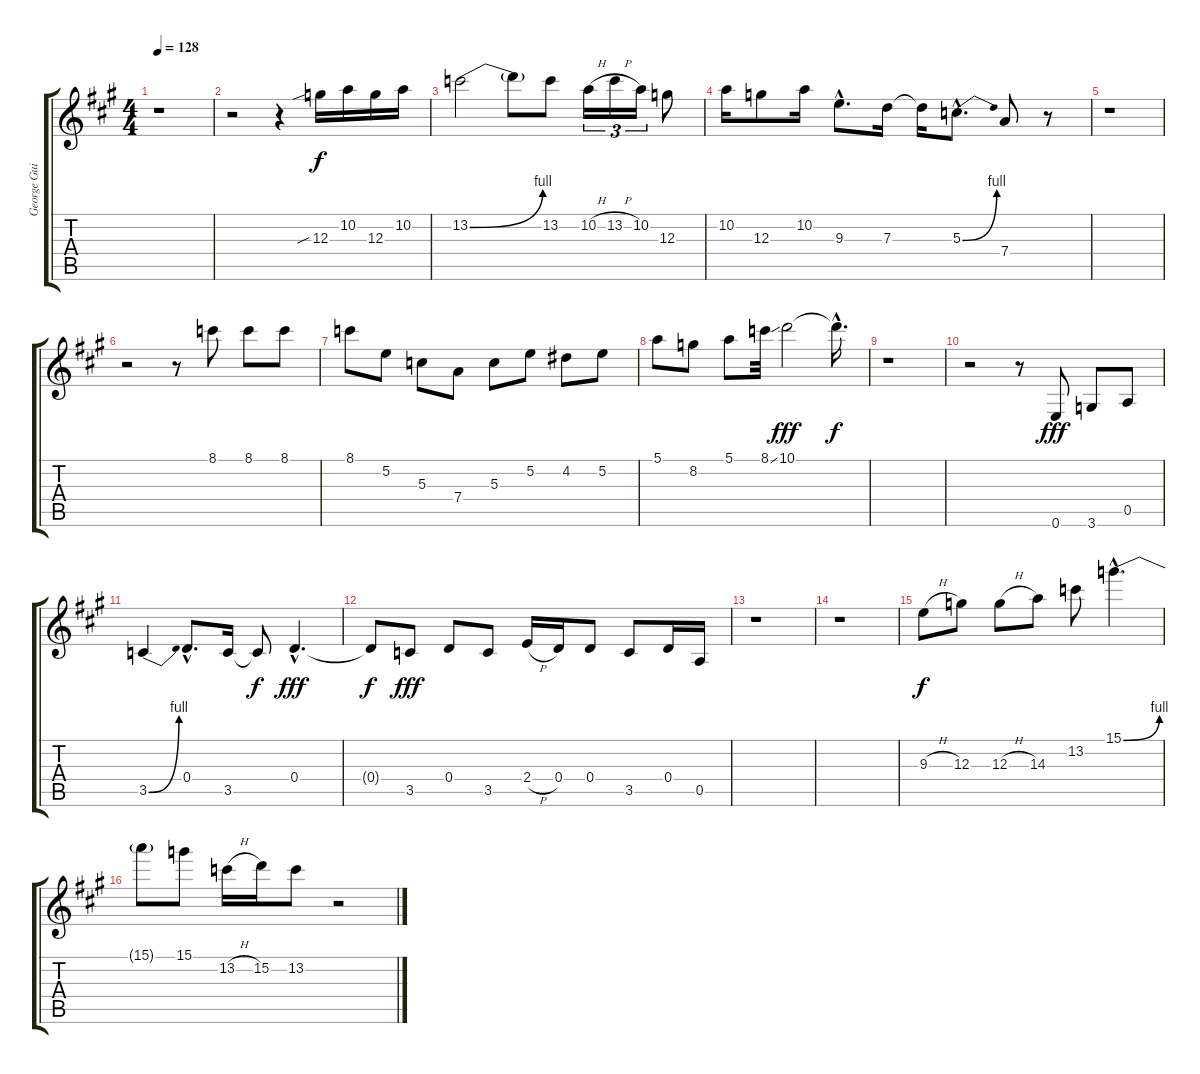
\track ("George Guitar" "George Gui") {instrument distortionguitar}
\staff {score tabs}
\tuning (E4 B3 G3 D3 A2 E2) {hide}
\ts (4 4)
\tempo 128
\clef g2
\ks a
r.1{dy f} |
r.2 r.4 12.3{sib}.16 10.2.16 12.3.16 10.2.16 |
13.2{be (bend 0 0 60 4)}.2 13.2{t}.8 13.2.8 10.2{h}.16{tu (3 2)} 13.2{h}.16{tu (3 2)} 10.2.16{tu (3 2)} 12.3.8 |
10.2.16 12.3.8 10.2.16 9.3{hac}.8{d} 7.3.16 7.3{t}.16 5.3{be (bend 0 0 60 4) hac}.8{d} 7.4.8 r.8 |
r.1 |
r.2 r.8 8.1.8 8.1.8 8.1.8 |
8.1.8 5.2.8 5.3.8 7.4.8 5.3.8 5.2.8 4.2.8 5.2.8 |
5.1.8 8.2.8 5.1.8 8.1{ss}.32 10.1.2{dy fff} 10.1{hac t}.16{d dy f} |
r.1 |
r.2 r.8 0.6.8{dy fff} 3.6.8 0.5.8 |
3.5{be (bend 0 0 60 4)}.4 0.4{hac}.8{d} 3.5.16 3.5{t}.8{dy f} 0.4{hac}.4{d dy fff} |
0.4{t}.8{dy f} 3.5.8{dy fff} 0.4.8 3.5.8 2.4{h}.16 0.4.16 0.4.8 3.5.8 0.4.16 0.5.16 |
r.1 |
r.1 |
9.3{h}.8{dy f} 12.3.8 12.3{h}.8 14.3.8 13.2.8 15.1{be (bend 0 0 60 4) hac}.4{d} |
15.1{t}.8 15.1.8 13.2{h}.16 15.2.16 13.2.8 r.2
